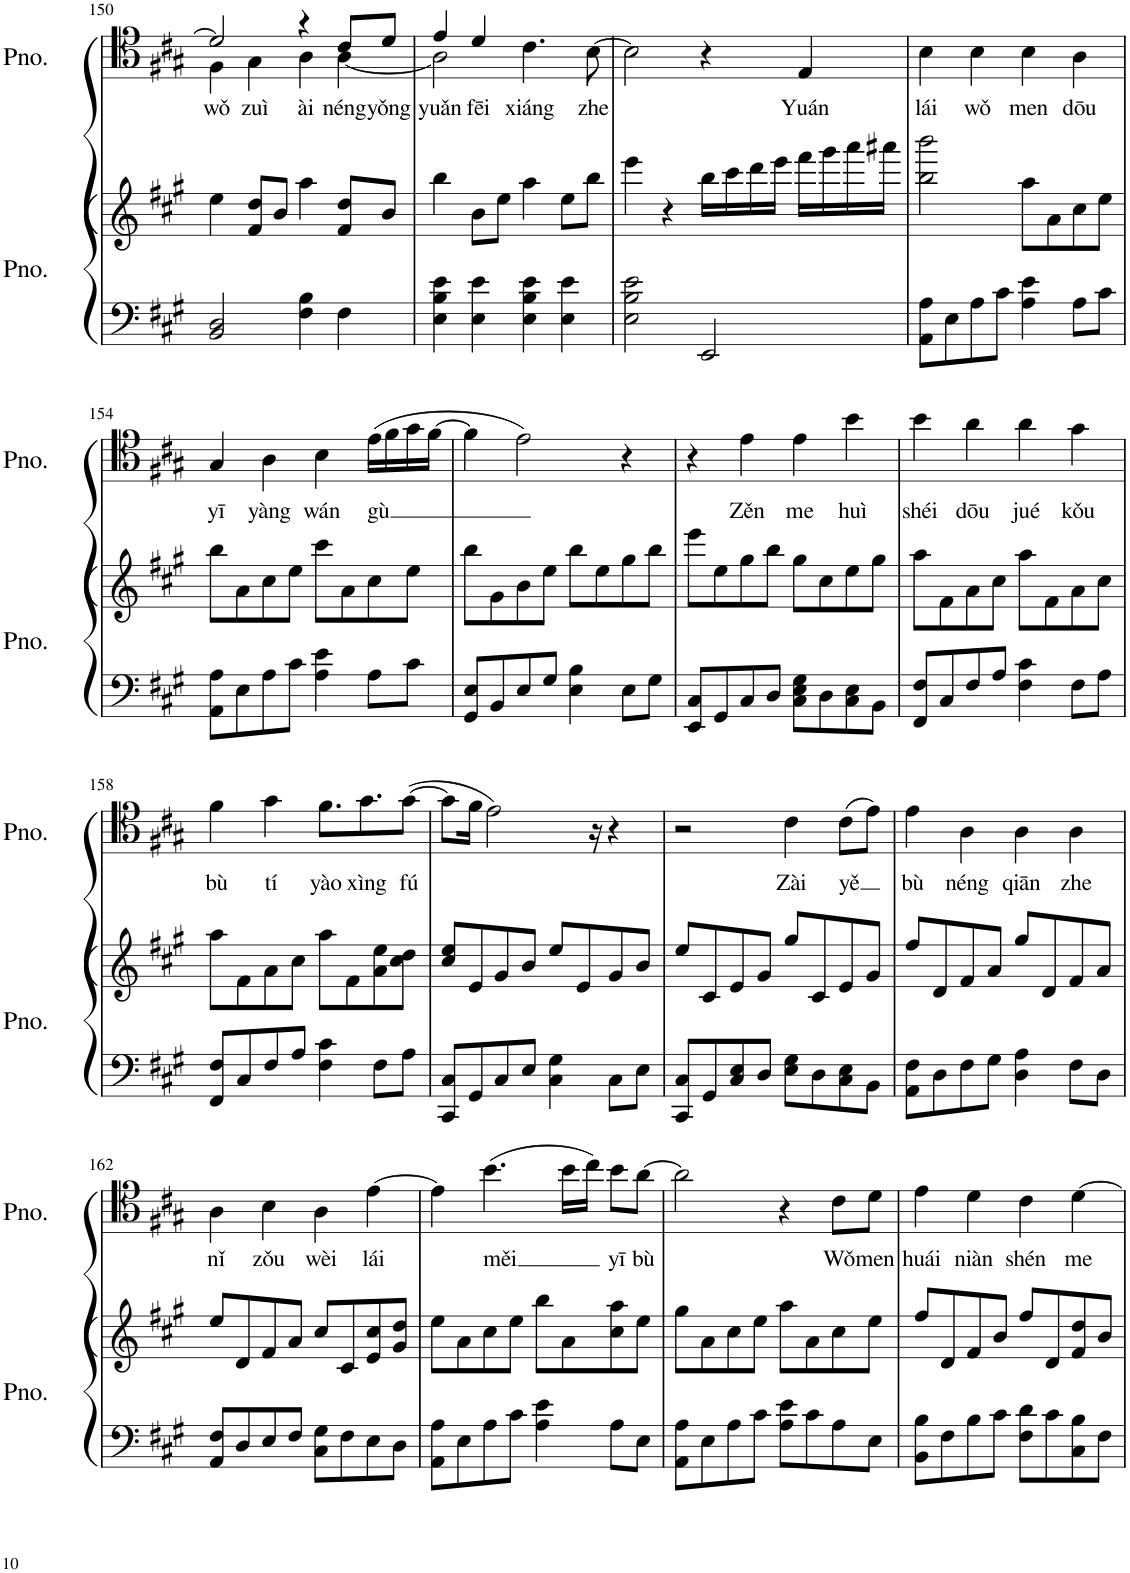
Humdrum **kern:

**kern	**kern	**kern	**text
*part2	*part2	*part1	*part1
*staff3	*staff2	*staff1	*staff1
*I"Piano	*	*I"Piano	*
*I'Pno.	*	*I'Pno.	*
!!LO:PB:g=z
*clefF4	*clefG2	*clefC4	*
*k[f#c#g#]	*k[f#c#g#]	*k[f#c#g#]	*
*M4/4	*M4/4	*M4/4	*
=150	=150	=150	=150
!	!	!	!LO:LY:b
*	*	*^	*
2BB/ 2D/	4ee\	2d/]	4F#\	wǒ
!	!	!	!	!LO:LY:b
.	8f#/ 8dd/L	.	4G#\	zuì
.	8b/J	.	.	.
!	!	!	!	!LO:LY:b
4F#\ 4B\	4aa\	4r	4A\	ài
!	!	!	!	!LO:LY:b
4F#\	8f#/ 8dd/L	8c#/L	[4A\	néng
!	!	!	!	!LO:LY:b
.	8b/J	8d/J	.	yǒng
=151	=151	=151	=151	=151
!	!	!	!	!LO:LY:b
4E\ 4B\ 4e\	4bb\	4e/	2A\]	yuǎn
!	!	!	!	!LO:LY:b
4E\ 4e\	8b\L	4d/	.	fēi
.	8ee\J	.	.	.
!	!	!	!	!LO:LY:b
4E\ 4B\ 4e\	4aa\	4.c#\	2ryy	xiáng
4E\ 4e\	8ee\L	.	.	.
!	!	!	!	!LO:LY:b
.	8bb\J	[8B\	.	zhe
*	*	*v	*v	*
=152	=152	=152	=152
2E\ 2B\ 2e\	4eee\	2B\]	.
.	4r	.	.
2EE/	16bb\LL	4r	.
.	16ccc#\	.	.
.	16ddd\	.	.
.	16eee\JJ	.	.
!	!	!	!LO:LY:b
.	16fff#\LL	4E/	Yuán
.	16ggg#\	.	.
.	16aaa\	.	.
.	16aaa#X\JJ	.	.
=153	=153	=153	=153
!	!	!	!LO:LY:b
8AA\ 8A\L	2bb\ 2bbb\	4B\	lái
8E\	.	.	.
!	!	!	!LO:LY:b
8A\	.	4B\	wǒ
8c#\J	.	.	.
!	!	!	!LO:LY:b
4A\ 4e\	8aa\L	4B\	men
.	8a\	.	.
!	!	!	!LO:LY:b
8A\L	8cc#\	4A\	dōu
8c#\J	8ee\J	.	.
!!LO:LB:g=z
=154	=154	=154	=154
!	!	!	!LO:LY:b
8AA\ 8A\L	8bb\L	4G#/	yī
8E\	8a\	.	.
!	!	!	!LO:LY:b
8A\	8cc#\	4A\	yàng
8c#\J	8ee\J	.	.
!	!	!	!LO:LY:b
4A\ 4e\	8ccc#\L	4B\	wán
.	8a\	.	.
!	!	!	!LO:LY:b
8A\L	8cc#\	(16e\LL	gù
.	.	16f#\	.
8c#\J	8ee\J	16g#\	.
.	.	[16f#\JJ	.
=155	=155	=155	=155
8GG#/ 8E/L	8bb\L	4f#\]	.
8BB/	8g#\	.	.
8E/	8b\	2e\)	.
8G#/J	8ee\J	.	.
4E\ 4B\	8bb\L	.	.
.	8ee\	.	.
8E\L	8gg#\	4r	.
8G#\J	8bb\J	.	.
=156	=156	=156	=156
8EE/ 8C#/L	8eee\L	4r	.
8GG#/	8ee\	.	.
!	!	!	!LO:LY:b
8C#/	8gg#\	4e\	Zěn
8D/J	8bb\J	.	.
!	!	!	!LO:LY:b
8C#\ 8E\ 8G#\L	8gg#\L	4e\	me
8D\	8cc#\	.	.
!	!	!	!LO:LY:b
8C#\ 8E\	8ee\	4b\	huì
8BB\J	8gg#\J	.	.
=157	=157	=157	=157
!	!	!	!LO:LY:b
8FF#/ 8F#/L	8aa\L	4b\	shéi
8C#/	8f#\	.	.
!	!	!	!LO:LY:b
8F#/	8a\	4a\	dōu
8A/J	8cc#\J	.	.
!	!	!	!LO:LY:b
4F#\ 4c#\	8aa\L	4a\	jué
.	8f#\	.	.
!	!	!	!LO:LY:b
8F#\L	8a\	4g#\	kǒu
8A\J	8cc#\J	.	.
!!LO:LB:g=z
=158	=158	=158	=158
!	!	!	!LO:LY:b
8FF#/ 8F#/L	8aa\L	4f#\	bù
8C#/	8f#\	.	.
!	!	!	!LO:LY:b
8F#/	8a\	4g#\	tí
8A/J	8cc#\J	.	.
!	!	!	!LO:LY:b
4F#\ 4c#\	8aa\L	8.f#\L	yào
.	8f#\	.	.
!	!	!	!LO:LY:b
.	.	8.g#\	xìng
8F#\L	8a\ 8ee\	.	.
!	!	!	!LO:LY:b
8A\J	8cc#\ 8dd\J	([8g#\J	fú
=159	=159	=159	=159
8CC#/ 8C#/L	8cc#/ 8ee/L	8g#\L]	.
8GG#/	8e/	16f#\Jk	.
.	.	2e\)	.
8C#/	8g#/	.	.
8E/J	8b/J	.	.
4C#\ 4G#\	8ee/L	.	.
.	8e/	.	.
.	.	16r	.
8C#\L	8g#/	4r	.
8E\J	8b/J	.	.
=160	=160	=160	=160
8CC#/ 8C#/L	8ee/L	2r	.
8GG#/	8c#/	.	.
8C#/ 8E/	8e/	.	.
8D/J	8g#/J	.	.
!	!	!	!LO:LY:b
8E\ 8G#\L	8gg#/L	4c#\	Zài
8D\	8c#/	.	.
!	!	!	!LO:LY:b
8C#\ 8E\	8e/	(8c#\L	yě
8BB\J	8g#/J	8e\J)	.
=161	=161	=161	=161
!	!	!	!LO:LY:b
8AA\ 8F#\L	8ff#/L	4e\	bù
8D\	8d/	.	.
!	!	!	!LO:LY:b
8F#\	8f#/	4A\	néng
8G#\J	8a/J	.	.
!	!	!	!LO:LY:b
4D\ 4A\	8gg#/L	4A\	qiān
.	8d/	.	.
!	!	!	!LO:LY:b
8F#\L	8f#/	4A\	zhe
8D\J	8a/J	.	.
!!LO:LB:g=z
=162	=162	=162	=162
!	!	!	!LO:LY:b
8AA/ 8F#/L	8ee/L	4A\	nǐ
8D/	8d/	.	.
!	!	!	!LO:LY:b
8E/	8f#/	4B\	zǒu
8F#/J	8a/J	.	.
!	!	!	!LO:LY:b
8C#\ 8G#\L	8cc#/L	4A\	wèi
8F#\	8c#/	.	.
!	!	!	!LO:LY:b
8E\	8e/ 8cc#/	[4e\	lái
8D\J	8g#/ 8dd/J	.	.
=163	=163	=163	=163
8AA\ 8A\L	8ee\L	4e\]	.
8E\	8a\	.	.
!	!	!	!LO:LY:b
8A\	8cc#\	(4.b\	měi
8c#\J	8ee\J	.	.
4A\ 4e\	8bb\L	.	.
.	8a\	16b\LL	.
.	.	16cc#\JJ)	.
!	!	!	!LO:LY:b
8A\L	8cc#\ 8aa\	8b\L	yī
!	!	!	!LO:LY:b
8E\J	8ee\J	[8a\J	bù
=164	=164	=164	=164
8AA\ 8A\L	8gg#\L	2a\]	.
8E\	8a\	.	.
8A\	8cc#\	.	.
8c#\J	8ee\J	.	.
8A\ 8e\L	8aa\L	4r	.
8c#\	8a\	.	.
!	!	!	!LO:LY:b
8A\	8cc#\	8c#\L	Wǒ
!	!	!	!LO:LY:b
8E\J	8ee\J	8d\J	men
=165	=165	=165	=165
!	!	!	!LO:LY:b
8BB\ 8B\L	8ff#/L	4e\	huái
8F#\	8d/	.	.
!	!	!	!LO:LY:b
8B\	8f#/	4d\	niàn
8c#\J	8b/J	.	.
!	!	!	!LO:LY:b
8F#\ 8d\L	8ff#/L	4c#\	shén
8c#\	8d/	.	.
!	!	!	!LO:LY:b
8C#\ 8B\	8f#/ 8dd/	[4d\	me
8F#\J	8b/J	.	.
=	=	=	=
*-	*-	*-	*-
